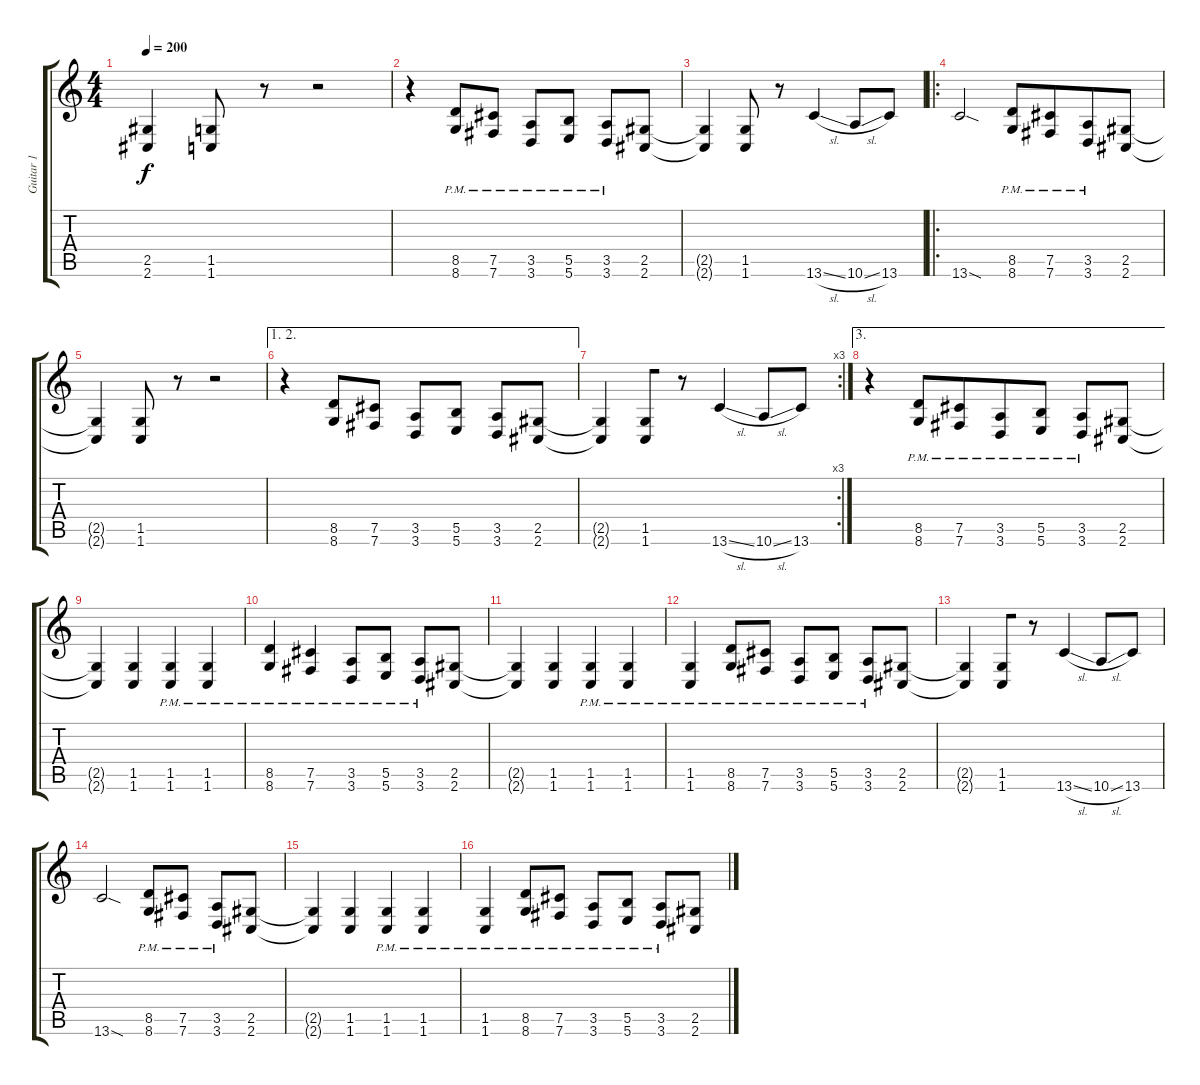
\track ("Guitar 1" "Guitar 1") {instrument distortionguitar}
\staff {score tabs}
\tuning (Db4 Ab3 E3 B2 Gb2 B1) {hide}
\ts (4 4)
\tempo 200
\clef g2
\ks c
(2.5{t} 2.6{t}).4{dy f} (1.5 1.6).8 r.8 r.2 |
r.4{beam merge} (8.5{pm} 8.6{pm}).8{beam merge} (7.5{pm} 7.6{pm}).8 (3.5{pm} 3.6{pm}).8{beam merge} (5.5{pm} 5.6{pm}).8 (3.5{pm} 3.6{pm}).8 (2.5 2.6).8 |
(2.5{t} 2.6{t}).4 (1.5 1.6).8 r.8 13.6{sl}.4{beam merge} 10.6{sl}.8{beam merge} 13.6.8 |
\ro
13.6{sod}.2 (8.5{pm} 8.6{pm}).8 (7.5{pm} 7.6{pm}).8{beam merge} (3.5{pm} 3.6{pm}).8 (2.5 2.6).8 |
(2.5{t} 2.6{t}).4 (1.5 1.6).8 r.8 r.2 |
\ae (1 2)
r.4{beam merge} (8.5 8.6).8{beam merge} (7.5 7.6).8 (3.5 3.6).8 (5.5 5.6).8 (3.5 3.6).8{beam merge} (2.5 2.6).8 |
\rc 3
(2.5{t} 2.6{t}).4 (1.5 1.6).8{beam merge} r.8{beam merge} 13.6{sl}.4{beam merge} 10.6{sl}.8 13.6.8 |
\ae 3
r.4 (8.5{pm} 8.6{pm}).8 (7.5{pm} 7.6{pm}).8{beam merge} (3.5{pm} 3.6{pm}).8{beam merge} (5.5{pm} 5.6{pm}).8 (3.5{pm} 3.6{pm}).8 (2.5 2.6).8 |
(2.5{t} 2.6{t}).4 (1.5 1.6).4 (1.5{pm} 1.6{pm}).4 (1.5{pm} 1.6{pm}).4 |
(8.5{pm} 8.6{pm}).4 (7.5{pm} 7.6{pm}).4 (3.5{pm} 3.6{pm}).8{beam merge} (5.5{pm} 5.6{pm}).8 (3.5{pm} 3.6{pm}).8{beam merge} (2.5 2.6).8 |
(2.5{t} 2.6{t}).4 (1.5 1.6).4{beam merge} (1.5{pm} 1.6{pm}).4 (1.5{pm} 1.6{pm}).4 |
(1.5{pm} 1.6{pm}).4{beam merge} (8.5{pm} 8.6{pm}).8 (7.5{pm} 7.6{pm}).8 (3.5{pm} 3.6{pm}).8 (5.5{pm} 5.6{pm}).8 (3.5{pm} 3.6{pm}).8 (2.5 2.6).8 |
(2.5{t} 2.6{t}).4 (1.5 1.6).8{beam merge} r.8 13.6{sl}.4{beam merge} 10.6{sl}.8 13.6.8 |
13.6{sod}.2{beam merge} (8.5{pm} 8.6{pm}).8{beam merge} (7.5{pm} 7.6{pm}).8 (3.5{pm} 3.6{pm}).8{beam merge} (2.5 2.6).8 |
(2.5{t} 2.6{t}).4 (1.5 1.6).4{beam merge} (1.5{pm} 1.6{pm}).4{beam merge} (1.5{pm} 1.6{pm}).4 |
(1.5{pm} 1.6{pm}).4{beam merge} (8.5{pm} 8.6{pm}).8 (7.5{pm} 7.6{pm}).8 (3.5{pm} 3.6{pm}).8 (5.5{pm} 5.6{pm}).8 (3.5{pm} 3.6{pm}).8 (2.5 2.6).8
